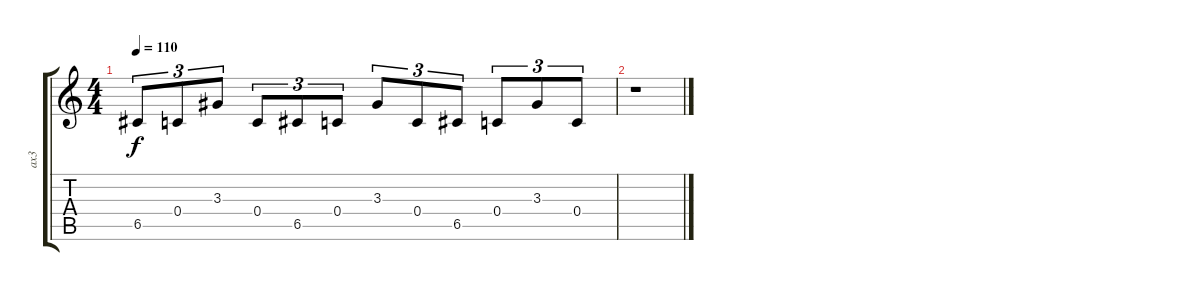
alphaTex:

\track ("ax3" "ax3") {instrument distortionguitar}
\staff {score tabs}
\tuning (D4 A3 F3 C3 G2 C2) {hide}
\ts (4 4)
\tempo 110
\clef g2
\ks c
6.5.8{tu (3 2) dy f} 0.4.8{tu (3 2)} 3.3.8{tu (3 2)} 0.4.8{tu (3 2)} 6.5.8{tu (3 2)} 0.4.8{tu (3 2)} 3.3.8{tu (3 2)} 0.4.8{tu (3 2)} 6.5.8{tu (3 2)} 0.4.8{tu (3 2)} 3.3.8{tu (3 2)} 0.4.8{tu (3 2)} |
r.1
